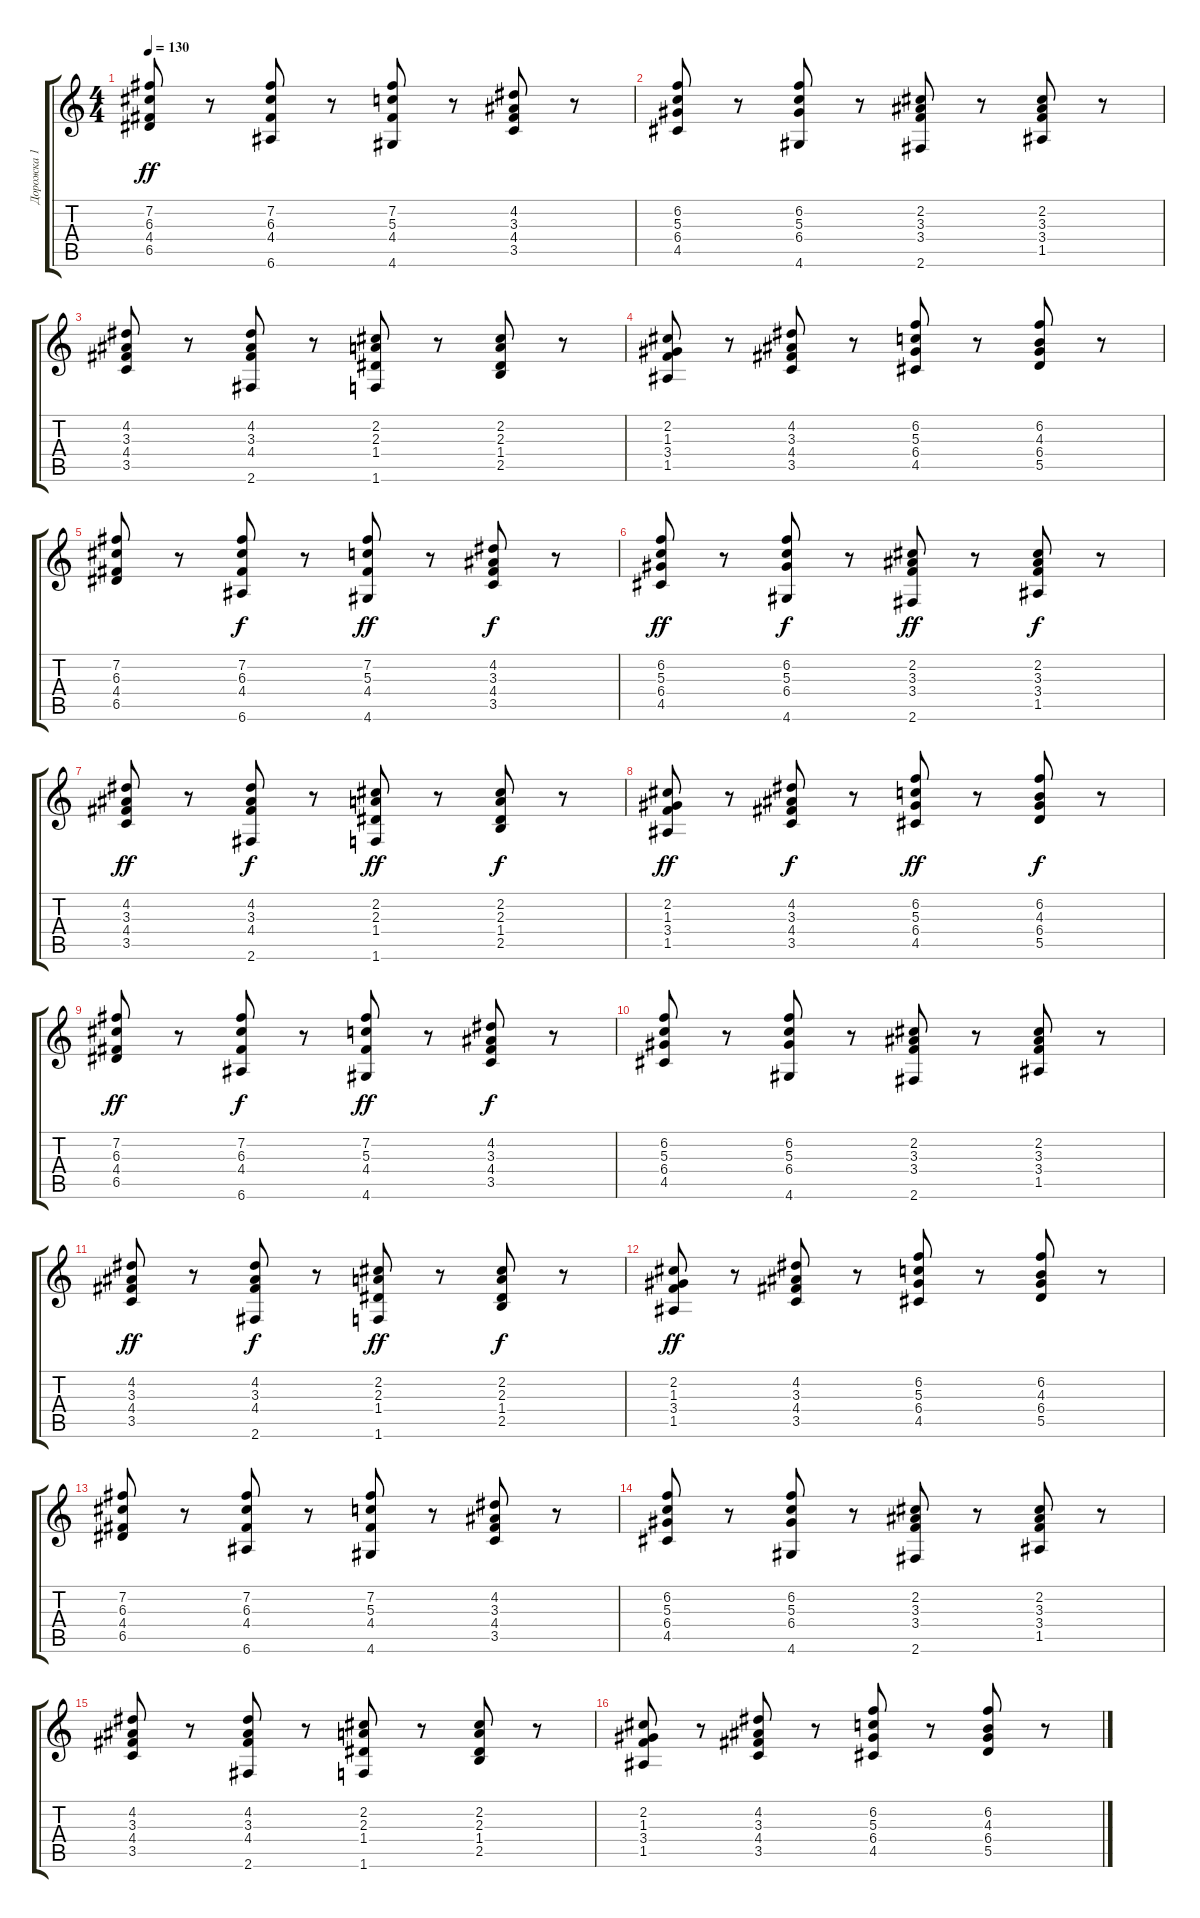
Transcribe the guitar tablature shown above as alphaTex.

\track ("Дорожка 1" "Дорожка 1") {instrument acousticguitarnylon}
\staff {score tabs}
\tuning (E4 B3 G3 D3 A2 E2) {hide}
\ts (4 4)
\tempo 130
\clef g2
\ks c
(7.2 6.3 4.4 6.5).8{dy ff instrument acousticguitarnylon} r.8 (7.2 6.3 4.4 6.6).8 r.8 (7.2 5.3 4.4 4.6).8 r.8 (4.2 3.3 4.4 3.5).8 r.8 |
(6.2 5.3 6.4 4.5).8 r.8 (6.2 5.3 6.4 4.6).8 r.8 (2.2 3.3 3.4 2.6).8 r.8 (2.2 3.3 3.4 1.5).8 r.8 |
(4.2 3.3 4.4 3.5).8 r.8 (4.2 3.3 4.4 2.6).8 r.8 (2.2 2.3 1.4 1.6).8 r.8 (2.2 2.3 1.4 2.5).8 r.8 |
(2.2 1.3 3.4 1.5).8 r.8 (4.2 3.3 4.4 3.5).8 r.8 (6.2 5.3 6.4 4.5).8 r.8 (6.2 4.3 6.4 5.5).8 r.8 |
(7.2 6.3 4.4 6.5).8 r.8 (7.2 6.3 4.4 6.6).8{dy f} r.8 (7.2 5.3 4.4 4.6).8{dy ff} r.8 (4.2 3.3 4.4 3.5).8{dy f} r.8 |
(6.2 5.3 6.4 4.5).8{dy ff} r.8 (6.2 5.3 6.4 4.6).8{dy f} r.8 (2.2 3.3 3.4 2.6).8{dy ff} r.8 (2.2 3.3 3.4 1.5).8{dy f} r.8 |
(4.2 3.3 4.4 3.5).8{dy ff} r.8 (4.2 3.3 4.4 2.6).8{dy f} r.8 (2.2 2.3 1.4 1.6).8{dy ff} r.8 (2.2 2.3 1.4 2.5).8{dy f} r.8 |
(2.2 1.3 3.4 1.5).8{dy ff} r.8 (4.2 3.3 4.4 3.5).8{dy f} r.8 (6.2 5.3 6.4 4.5).8{dy ff} r.8 (6.2 4.3 6.4 5.5).8{dy f} r.8 |
(7.2 6.3 4.4 6.5).8{dy ff} r.8 (7.2 6.3 4.4 6.6).8{dy f} r.8 (7.2 5.3 4.4 4.6).8{dy ff} r.8 (4.2 3.3 4.4 3.5).8{dy f} r.8 |
(6.2 5.3 6.4 4.5).8 r.8 (6.2 5.3 6.4 4.6).8 r.8 (2.2 3.3 3.4 2.6).8 r.8 (2.2 3.3 3.4 1.5).8 r.8 |
(4.2 3.3 4.4 3.5).8{dy ff} r.8 (4.2 3.3 4.4 2.6).8{dy f} r.8 (2.2 2.3 1.4 1.6).8{dy ff} r.8 (2.2 2.3 1.4 2.5).8{dy f} r.8 |
(2.2 1.3 3.4 1.5).8{dy ff} r.8 (4.2 3.3 4.4 3.5).8 r.8 (6.2 5.3 6.4 4.5).8 r.8 (6.2 4.3 6.4 5.5).8 r.8 |
(7.2 6.3 4.4 6.5).8 r.8 (7.2 6.3 4.4 6.6).8 r.8 (7.2 5.3 4.4 4.6).8 r.8 (4.2 3.3 4.4 3.5).8 r.8 |
(6.2 5.3 6.4 4.5).8 r.8 (6.2 5.3 6.4 4.6).8 r.8 (2.2 3.3 3.4 2.6).8 r.8 (2.2 3.3 3.4 1.5).8 r.8 |
(4.2 3.3 4.4 3.5).8 r.8 (4.2 3.3 4.4 2.6).8 r.8 (2.2 2.3 1.4 1.6).8 r.8 (2.2 2.3 1.4 2.5).8 r.8 |
(2.2 1.3 3.4 1.5).8 r.8 (4.2 3.3 4.4 3.5).8 r.8 (6.2 5.3 6.4 4.5).8 r.8 (6.2 4.3 6.4 5.5).8 r.8
